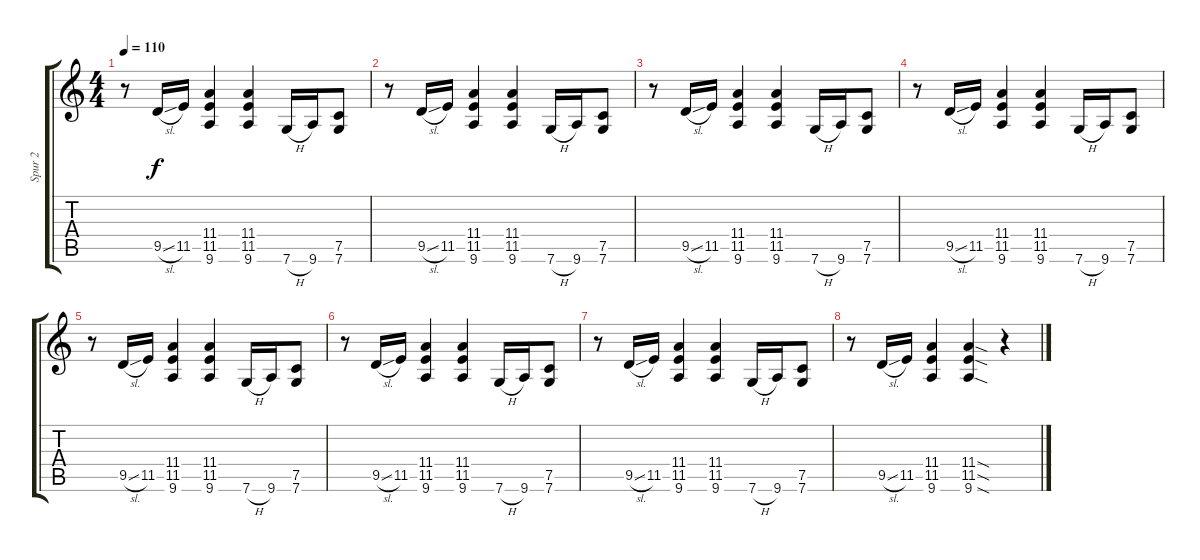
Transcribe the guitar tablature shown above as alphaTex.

\track ("Spur 2" "Spur 2") {instrument distortionguitar}
\staff {score tabs}
\tuning (C4 G3 Eb3 Bb2 F2 C2) {hide}
\ts (4 4)
\tempo 110
\clef g2
\ks c
r.8{dy f} 9.5{sl}.16 11.5.16 (11.4 11.5 9.6).4 (11.4 11.5 9.6).4 7.6{h}.16 9.6.16 (7.5 7.6).8 |
r.8 9.5{sl}.16 11.5.16 (11.4 11.5 9.6).4 (11.4 11.5 9.6).4 7.6{h}.16 9.6.16 (7.5 7.6).8 |
r.8 9.5{sl}.16 11.5.16 (11.4 11.5 9.6).4 (11.4 11.5 9.6).4 7.6{h}.16 9.6.16 (7.5 7.6).8 |
r.8 9.5{sl}.16 11.5.16 (11.4 11.5 9.6).4 (11.4 11.5 9.6).4 7.6{h}.16 9.6.16 (7.5 7.6).8 |
r.8 9.5{sl}.16 11.5.16 (11.4 11.5 9.6).4 (11.4 11.5 9.6).4 7.6{h}.16 9.6.16 (7.5 7.6).8 |
r.8 9.5{sl}.16 11.5.16 (11.4 11.5 9.6).4 (11.4 11.5 9.6).4 7.6{h}.16 9.6.16 (7.5 7.6).8 |
r.8 9.5{sl}.16 11.5.16 (11.4 11.5 9.6).4 (11.4 11.5 9.6).4 7.6{h}.16 9.6.16 (7.5 7.6).8 |
r.8 9.5{sl}.16 11.5.16 (11.4 11.5 9.6).4 (11.4{sod} 11.5{sod} 9.6{sod}).4 r.4
